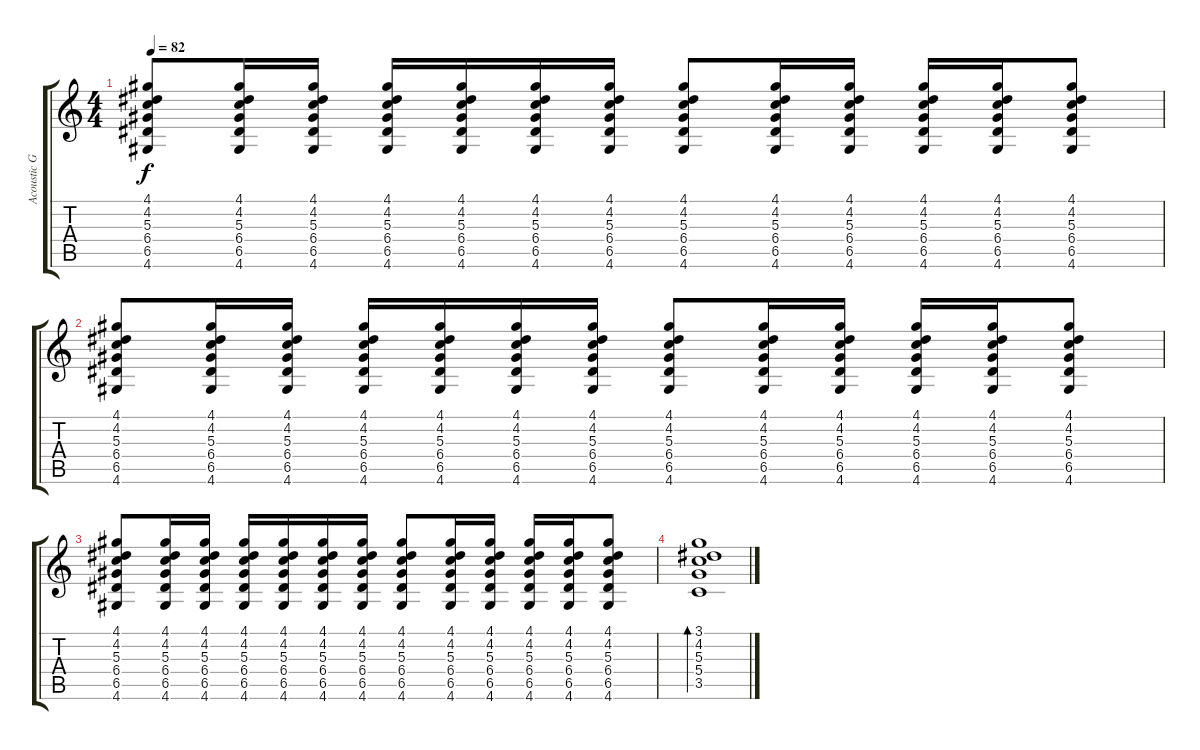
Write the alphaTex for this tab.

\track ("Acoustic Guitar" "Acoustic G") {instrument slapbass2}
\staff {score tabs}
\tuning (E4 B3 G3 D3 A2 E2) {hide}
\ts (4 4)
\tempo 82
\clef g2
\ks c
(4.1 4.2 5.3 6.4 6.5 4.6).8{dy f} (4.1 4.2 5.3 6.4 6.5 4.6).16 (4.1 4.2 5.3 6.4 6.5 4.6).16 (4.1 4.2 5.3 6.4 6.5 4.6).16 (4.1 4.2 5.3 6.4 6.5 4.6).16 (4.1 4.2 5.3 6.4 6.5 4.6).16 (4.1 4.2 5.3 6.4 6.5 4.6).16 (4.1 4.2 5.3 6.4 6.5 4.6).8 (4.1 4.2 5.3 6.4 6.5 4.6).16 (4.1 4.2 5.3 6.4 6.5 4.6).16 (4.1 4.2 5.3 6.4 6.5 4.6).16 (4.1 4.2 5.3 6.4 6.5 4.6).16 (4.1 4.2 5.3 6.4 6.5 4.6).8 |
(4.1 4.2 5.3 6.4 6.5 4.6).8 (4.1 4.2 5.3 6.4 6.5 4.6).16 (4.1 4.2 5.3 6.4 6.5 4.6).16 (4.1 4.2 5.3 6.4 6.5 4.6).16 (4.1 4.2 5.3 6.4 6.5 4.6).16 (4.1 4.2 5.3 6.4 6.5 4.6).16 (4.1 4.2 5.3 6.4 6.5 4.6).16 (4.1 4.2 5.3 6.4 6.5 4.6).8 (4.1 4.2 5.3 6.4 6.5 4.6).16 (4.1 4.2 5.3 6.4 6.5 4.6).16 (4.1 4.2 5.3 6.4 6.5 4.6).16 (4.1 4.2 5.3 6.4 6.5 4.6).16 (4.1 4.2 5.3 6.4 6.5 4.6).8 |
(4.1 4.2 5.3 6.4 6.5 4.6).8 (4.1 4.2 5.3 6.4 6.5 4.6).16 (4.1 4.2 5.3 6.4 6.5 4.6).16 (4.1 4.2 5.3 6.4 6.5 4.6).16 (4.1 4.2 5.3 6.4 6.5 4.6).16 (4.1 4.2 5.3 6.4 6.5 4.6).16 (4.1 4.2 5.3 6.4 6.5 4.6).16 (4.1 4.2 5.3 6.4 6.5 4.6).8 (4.1 4.2 5.3 6.4 6.5 4.6).16 (4.1 4.2 5.3 6.4 6.5 4.6).16 (4.1 4.2 5.3 6.4 6.5 4.6).16 (4.1 4.2 5.3 6.4 6.5 4.6).16 (4.1 4.2 5.3 6.4 6.5 4.6).8 |
(3.1 4.2 5.3 5.4 3.5).1{bd 120}
